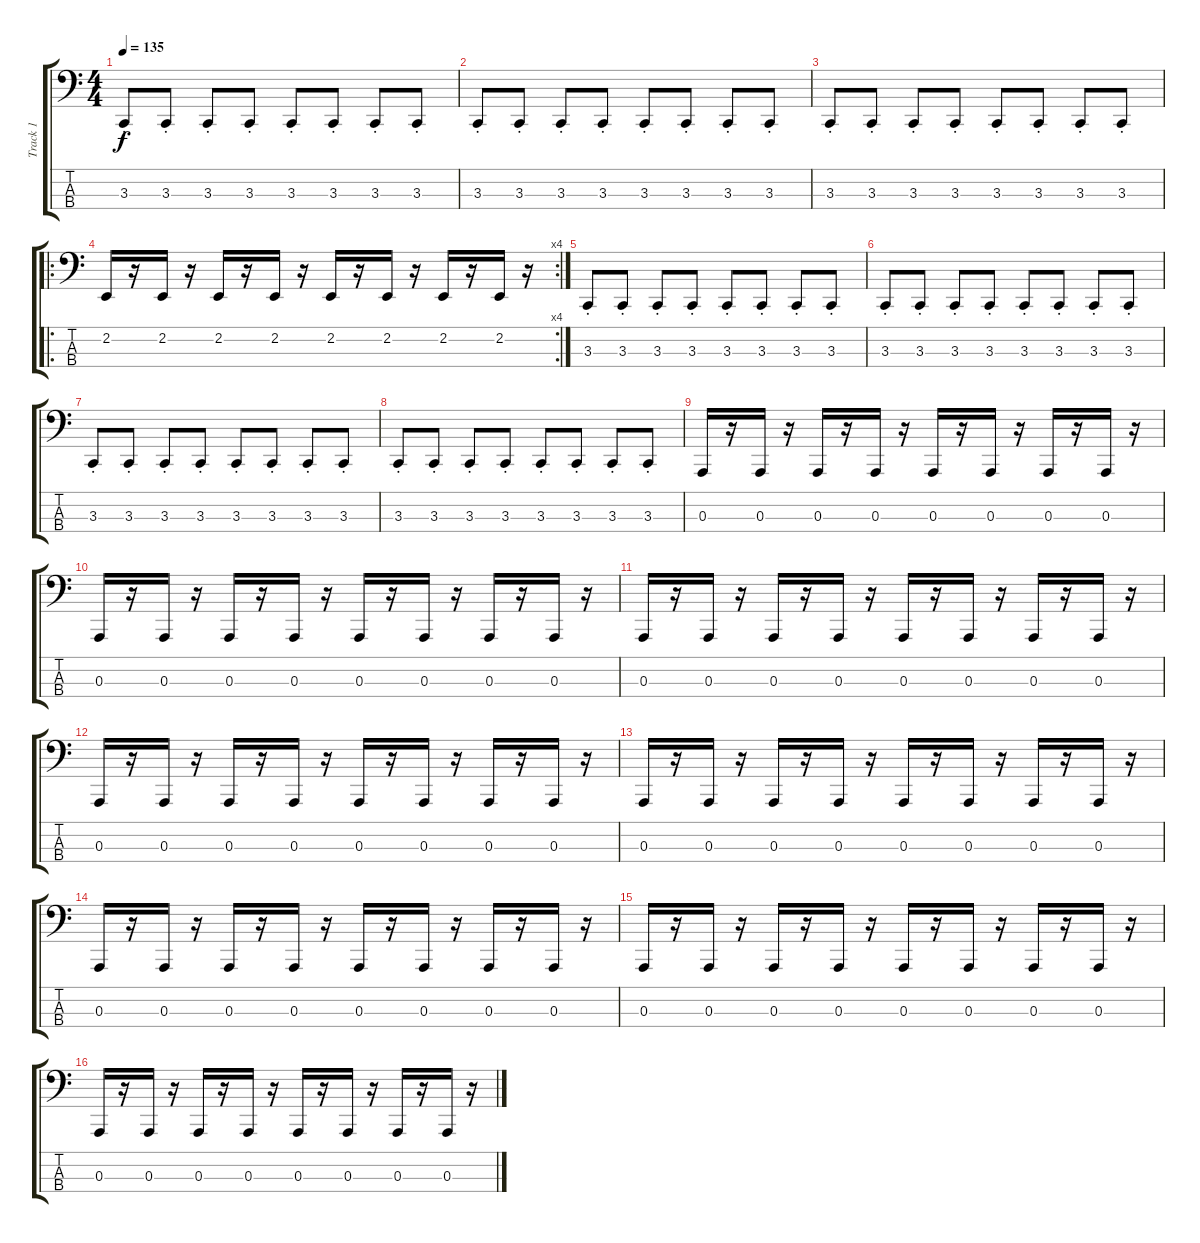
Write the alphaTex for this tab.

\track ("Track 1" "Track 1") {instrument pad3polysynth}
\staff {score tabs}
\tuning (G2 D2 A1 E1) {hide}
\ts (4 4)
\tempo 135
\clef f4
\ks c
3.3{st}.8{dy f} 3.3{st}.8 3.3{st}.8 3.3{st}.8 3.3{st}.8 3.3{st}.8 3.3{st}.8 3.3{st}.8 |
3.3{st}.8 3.3{st}.8 3.3{st}.8 3.3{st}.8 3.3{st}.8 3.3{st}.8 3.3{st}.8 3.3{st}.8 |
3.3{st}.8 3.3{st}.8 3.3{st}.8 3.3{st}.8 3.3{st}.8 3.3{st}.8 3.3{st}.8 3.3{st}.8 |
\ro
\rc 4
2.2.16 r.16 2.2.16 r.16 2.2.16 r.16 2.2.16 r.16 2.2.16 r.16 2.2.16 r.16 2.2.16 r.16 2.2.16 r.16 |
3.3{st}.8 3.3{st}.8 3.3{st}.8 3.3{st}.8 3.3{st}.8 3.3{st}.8 3.3{st}.8 3.3{st}.8 |
3.3{st}.8 3.3{st}.8 3.3{st}.8 3.3{st}.8 3.3{st}.8 3.3{st}.8 3.3{st}.8 3.3{st}.8 |
3.3{st}.8 3.3{st}.8 3.3{st}.8 3.3{st}.8 3.3{st}.8 3.3{st}.8 3.3{st}.8 3.3{st}.8 |
3.3{st}.8 3.3{st}.8 3.3{st}.8 3.3{st}.8 3.3{st}.8 3.3{st}.8 3.3{st}.8 3.3{st}.8 |
0.3.16 r.16 0.3.16 r.16 0.3.16 r.16 0.3.16 r.16 0.3.16 r.16 0.3.16 r.16 0.3.16 r.16 0.3.16 r.16 |
0.3.16 r.16 0.3.16 r.16 0.3.16 r.16 0.3.16 r.16 0.3.16 r.16 0.3.16 r.16 0.3.16 r.16 0.3.16 r.16 |
0.3.16 r.16 0.3.16 r.16 0.3.16 r.16 0.3.16 r.16 0.3.16 r.16 0.3.16 r.16 0.3.16 r.16 0.3.16 r.16 |
0.3.16 r.16 0.3.16 r.16 0.3.16 r.16 0.3.16 r.16 0.3.16 r.16 0.3.16 r.16 0.3.16 r.16 0.3.16 r.16 |
0.3.16 r.16 0.3.16 r.16 0.3.16 r.16 0.3.16 r.16 0.3.16 r.16 0.3.16 r.16 0.3.16 r.16 0.3.16 r.16 |
0.3.16 r.16 0.3.16 r.16 0.3.16 r.16 0.3.16 r.16 0.3.16 r.16 0.3.16 r.16 0.3.16 r.16 0.3.16 r.16 |
0.3.16 r.16 0.3.16 r.16 0.3.16 r.16 0.3.16 r.16 0.3.16 r.16 0.3.16 r.16 0.3.16 r.16 0.3.16 r.16 |
0.3.16 r.16 0.3.16 r.16 0.3.16 r.16 0.3.16 r.16 0.3.16 r.16 0.3.16 r.16 0.3.16 r.16 0.3.16 r.16
